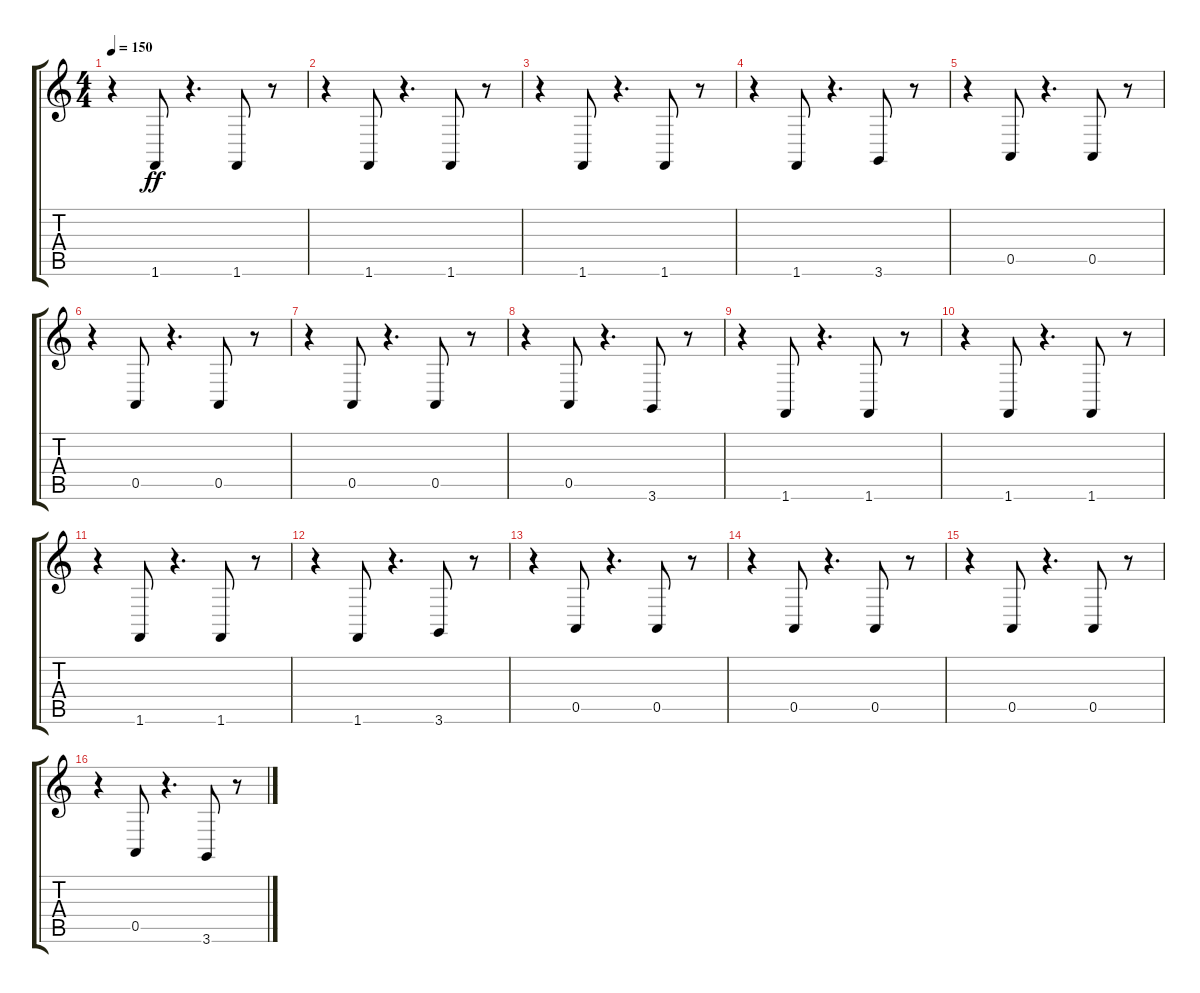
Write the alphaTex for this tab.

\track "" {instrument choiraahs}
\staff {score tabs}
\tuning (E4 B3 G3 D3 A2 E2) {hide}
\ts (4 4)
\tempo 150
\clef g2
\ks c
r.4{dy ff} 1.6.8 r.4{d} 1.6.8 r.8 |
r.4 1.6.8 r.4{d} 1.6.8 r.8 |
r.4 1.6.8 r.4{d} 1.6.8 r.8 |
r.4 1.6.8 r.4{d} 3.6.8 r.8 |
r.4 0.5.8 r.4{d} 0.5.8 r.8 |
r.4 0.5.8 r.4{d} 0.5.8 r.8 |
r.4 0.5.8 r.4{d} 0.5.8 r.8 |
r.4 0.5.8 r.4{d} 3.6.8 r.8 |
r.4 1.6.8 r.4{d} 1.6.8 r.8 |
r.4 1.6.8 r.4{d} 1.6.8 r.8 |
r.4 1.6.8 r.4{d} 1.6.8 r.8 |
r.4 1.6.8 r.4{d} 3.6.8 r.8 |
r.4 0.5.8 r.4{d} 0.5.8 r.8 |
r.4 0.5.8 r.4{d} 0.5.8 r.8 |
r.4 0.5.8 r.4{d} 0.5.8 r.8 |
r.4 0.5.8 r.4{d} 3.6.8 r.8
